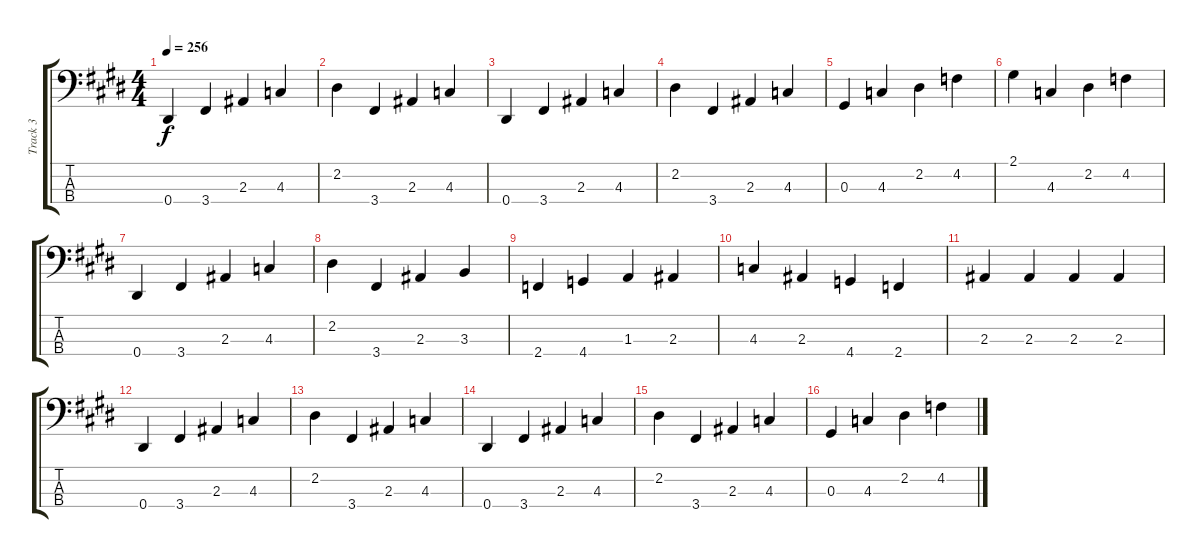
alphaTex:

\track ("Track 3" "Track 3") {instrument electricbassfinger}
\staff {score tabs}
\tuning (Gb2 Db2 Ab1 Eb1) {hide}
\ts (4 4)
\tempo 256
\clef f4
\ks e
0.4.4{dy f} 3.4.4 2.3.4 4.3.4 |
2.2.4 3.4.4 2.3.4 4.3.4 |
0.4.4 3.4.4 2.3.4 4.3.4 |
2.2.4 3.4.4 2.3.4 4.3.4 |
0.3.4 4.3.4 2.2.4 4.2.4 |
2.1.4 4.3.4 2.2.4 4.2.4 |
0.4.4 3.4.4 2.3.4 4.3.4 |
2.2.4 3.4.4 2.3.4 3.3.4 |
2.4.4 4.4.4 1.3.4 2.3.4 |
4.3.4 2.3.4 4.4.4 2.4.4 |
2.3.4 2.3.4 2.3.4 2.3.4 |
0.4.4 3.4.4 2.3.4 4.3.4 |
2.2.4 3.4.4 2.3.4 4.3.4 |
0.4.4 3.4.4 2.3.4 4.3.4 |
2.2.4 3.4.4 2.3.4 4.3.4 |
0.3.4 4.3.4 2.2.4 4.2.4
